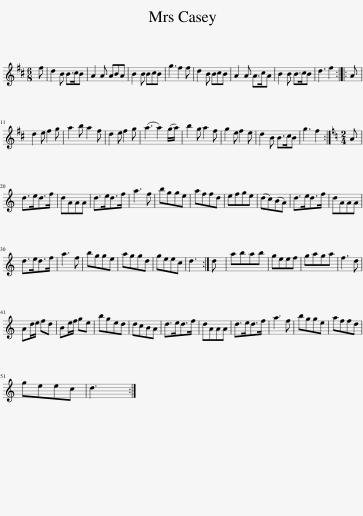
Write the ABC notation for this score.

X:1
L:1/8
M:6/8
I:linebreak $
K:D
V:1 treble
V:1
 f | d2 B B>cB | A2 A ABA | B2 B BcB | g3 f2 f | %5
 d2 B BcB | A2 A A>cA | B2 B B>cB | d3 f2 :: A |$ %10
 d2 e f2 g | a2 b a2 f | d2 e f2 g | (a3 a2) (g/a/) | b2 g a2 f | %15
 g2 e f2 e | d2 B B>cB | g3 f2 :|[K:C][M:2/4] A |$ d>ed>f | %20
 dAAA | d>ed>f | a3 f | bgge | affd | %25
 efge | (dc)(BA) | d>ed>f | dAAA |$ d>ed>f | %30
 a3 f | bgge | aggd | geec | d3 :| %35
 d | abab | geef | gaga | f3 d |$ %40
 Ad/e/ fd | Be/f/ ge | bged | dcBA | d>ed>f | %45
 dAAA | d>ed>f | a3 f | bgge | affd |$ %50
 geec | d3 :| %52
